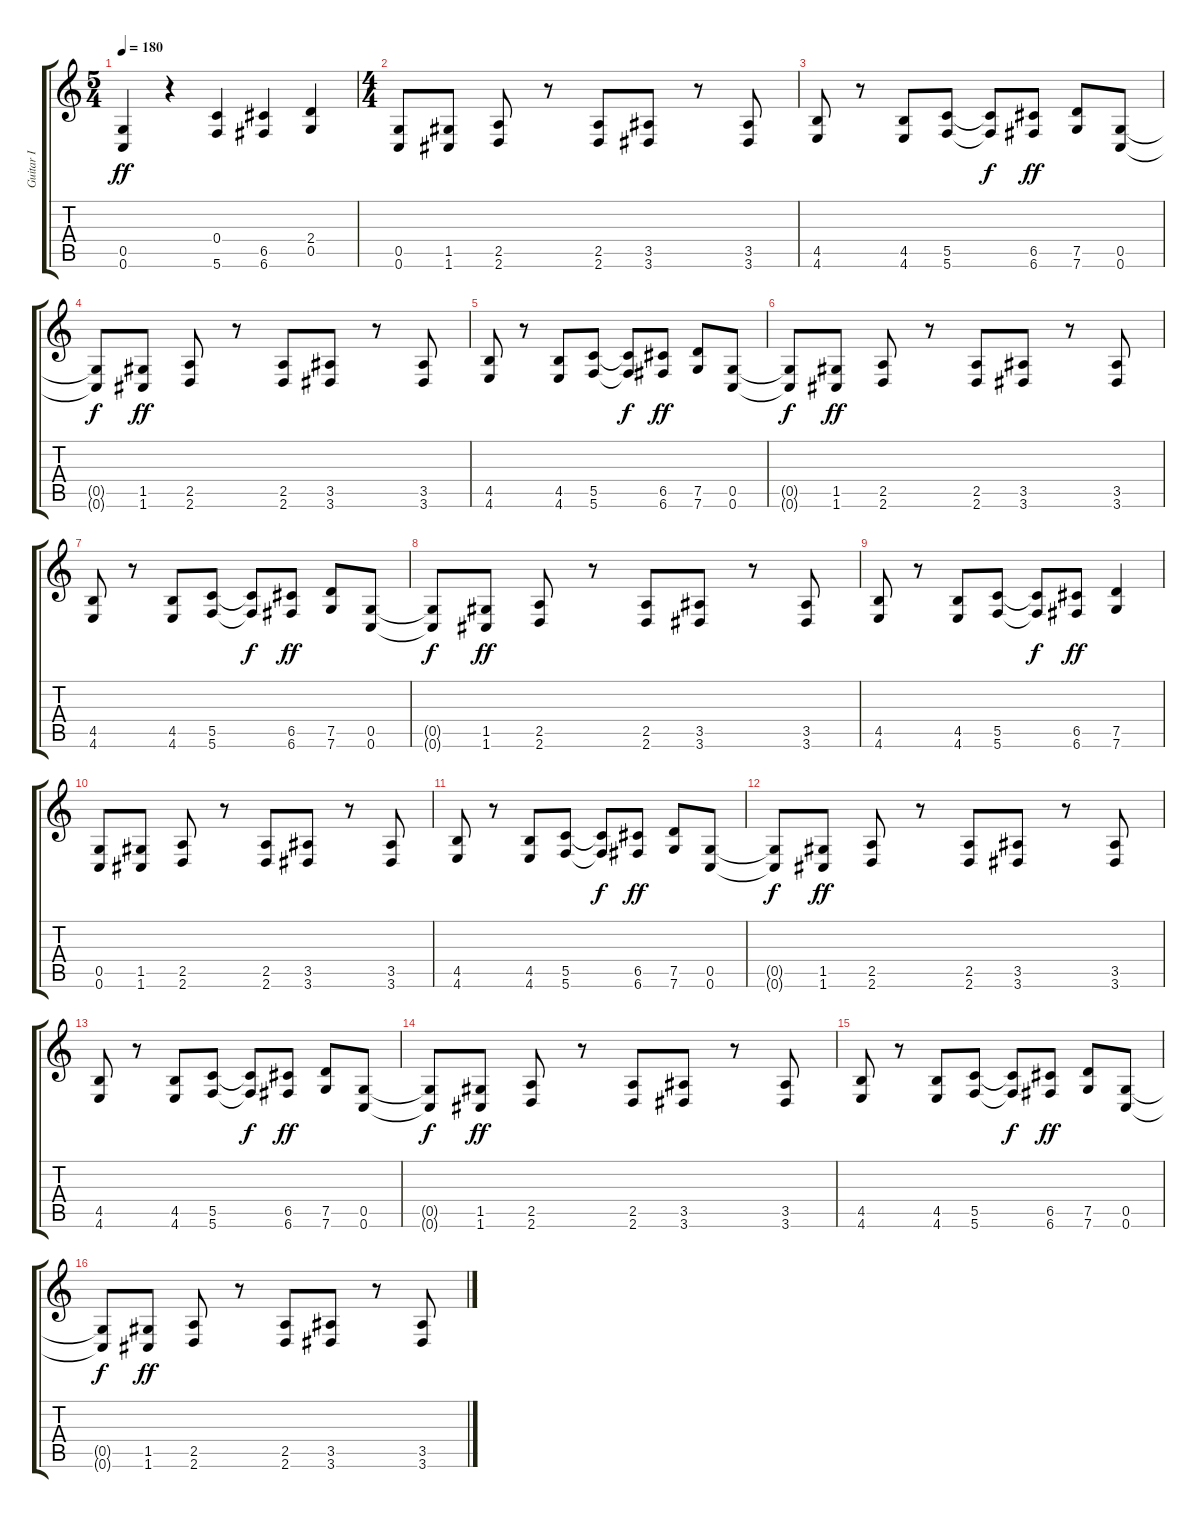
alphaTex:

\track ("Guitar I" "Guitar I") {instrument distortionguitar}
\staff {score tabs}
\tuning (D4 A3 F3 C3 G2 C2) {hide}
\ts (5 4)
\tempo 180
\clef g2
\ks c
(0.5 0.6).4{dy ff} r.4 (0.4 5.6).4 (6.5 6.6).4 (2.4 0.5).4 |
\ts (4 4)
(0.5 0.6).8 (1.5 1.6).8 (2.5 2.6).8 r.8 (2.5 2.6).8 (3.5 3.6).8 r.8 (3.5 3.6).8 |
(4.5 4.6).8 r.8 (4.5 4.6).8 (5.5 5.6).8 (5.5{t} 5.6{t}).8{dy f} (6.5 6.6).8{dy ff} (7.5 7.6).8 (0.5 0.6).8 |
(0.5{t} 0.6{t}).8{dy f} (1.5 1.6).8{dy ff} (2.5 2.6).8 r.8 (2.5 2.6).8 (3.5 3.6).8 r.8 (3.5 3.6).8 |
(4.5 4.6).8 r.8 (4.5 4.6).8 (5.5 5.6).8 (5.5{t} 5.6{t}).8{dy f} (6.5 6.6).8{dy ff} (7.5 7.6).8 (0.5 0.6).8 |
(0.5{t} 0.6{t}).8{dy f} (1.5 1.6).8{dy ff} (2.5 2.6).8 r.8 (2.5 2.6).8 (3.5 3.6).8 r.8 (3.5 3.6).8 |
(4.5 4.6).8 r.8 (4.5 4.6).8 (5.5 5.6).8 (5.5{t} 5.6{t}).8{dy f} (6.5 6.6).8{dy ff} (7.5 7.6).8 (0.5 0.6).8 |
(0.5{t} 0.6{t}).8{dy f} (1.5 1.6).8{dy ff} (2.5 2.6).8 r.8 (2.5 2.6).8 (3.5 3.6).8 r.8 (3.5 3.6).8 |
(4.5 4.6).8 r.8 (4.5 4.6).8 (5.5 5.6).8 (5.5{t} 5.6{t}).8{dy f} (6.5 6.6).8{dy ff} (7.5 7.6).4 |
(0.5 0.6).8 (1.5 1.6).8 (2.5 2.6).8 r.8 (2.5 2.6).8 (3.5 3.6).8 r.8 (3.5 3.6).8 |
(4.5 4.6).8 r.8 (4.5 4.6).8 (5.5 5.6).8 (5.5{t} 5.6{t}).8{dy f} (6.5 6.6).8{dy ff} (7.5 7.6).8 (0.5 0.6).8 |
(0.5{t} 0.6{t}).8{dy f} (1.5 1.6).8{dy ff} (2.5 2.6).8 r.8 (2.5 2.6).8 (3.5 3.6).8 r.8 (3.5 3.6).8 |
(4.5 4.6).8 r.8 (4.5 4.6).8 (5.5 5.6).8 (5.5{t} 5.6{t}).8{dy f} (6.5 6.6).8{dy ff} (7.5 7.6).8 (0.5 0.6).8 |
(0.5{t} 0.6{t}).8{dy f} (1.5 1.6).8{dy ff} (2.5 2.6).8 r.8 (2.5 2.6).8 (3.5 3.6).8 r.8 (3.5 3.6).8 |
(4.5 4.6).8 r.8 (4.5 4.6).8 (5.5 5.6).8 (5.5{t} 5.6{t}).8{dy f} (6.5 6.6).8{dy ff} (7.5 7.6).8 (0.5 0.6).8 |
(0.5{t} 0.6{t}).8{dy f} (1.5 1.6).8{dy ff} (2.5 2.6).8 r.8 (2.5 2.6).8 (3.5 3.6).8 r.8 (3.5 3.6).8
